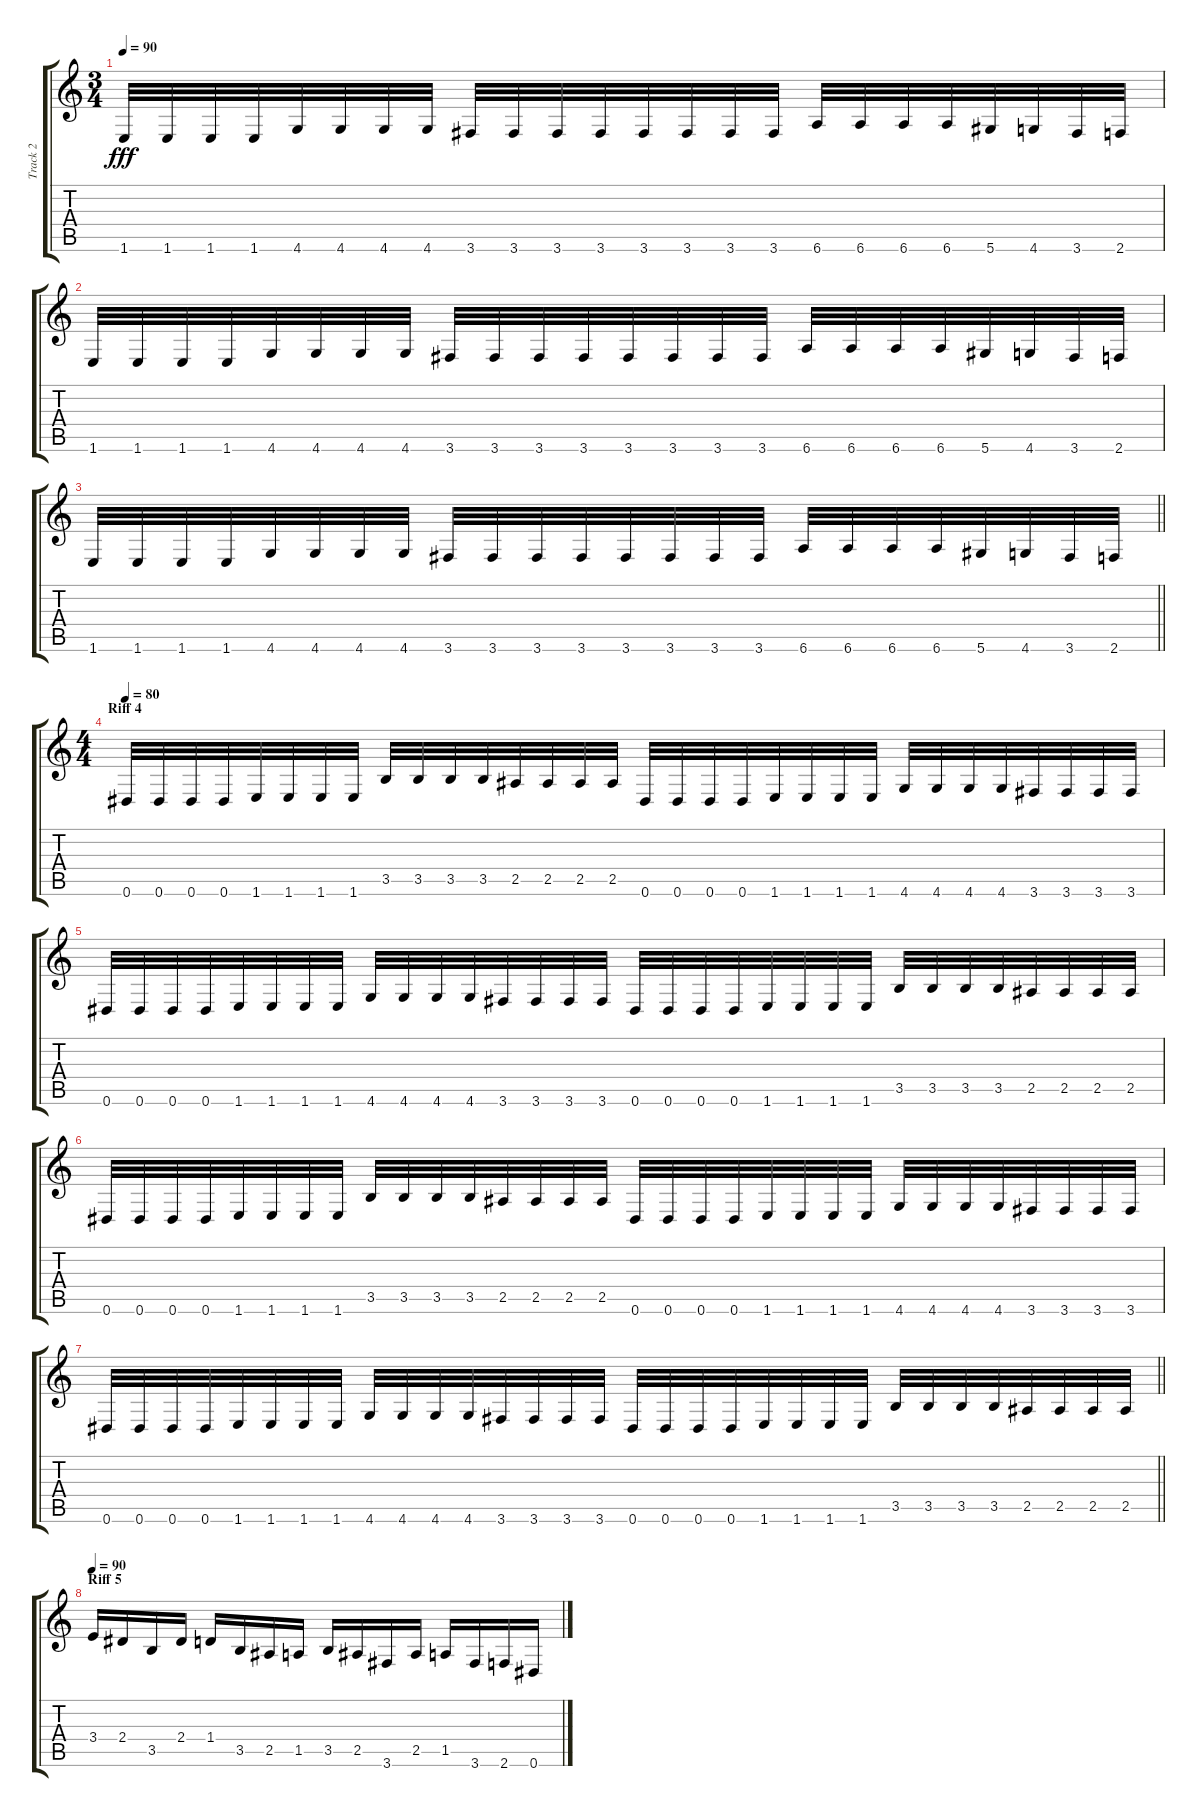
\track ("Track 2" "Track 2") {instrument distortionguitar}
\staff {score tabs}
\tuning (Eb4 Bb3 Gb3 Db3 Ab2 Eb2) {hide}
\ts (3 4)
\tempo 90
\clef g2
\ks c
1.6.32{dy fff} 1.6.32 1.6.32 1.6.32 4.6.32 4.6.32 4.6.32 4.6.32 3.6.32 3.6.32 3.6.32 3.6.32 3.6.32 3.6.32 3.6.32 3.6.32 6.6.32 6.6.32 6.6.32 6.6.32 5.6.32 4.6.32 3.6.32 2.6.32 |
1.6.32 1.6.32 1.6.32 1.6.32 4.6.32 4.6.32 4.6.32 4.6.32 3.6.32 3.6.32 3.6.32 3.6.32 3.6.32 3.6.32 3.6.32 3.6.32 6.6.32 6.6.32 6.6.32 6.6.32 5.6.32 4.6.32 3.6.32 2.6.32 |
\barLineRight lightlight
1.6.32 1.6.32 1.6.32 1.6.32 4.6.32 4.6.32 4.6.32 4.6.32 3.6.32 3.6.32 3.6.32 3.6.32 3.6.32 3.6.32 3.6.32 3.6.32 6.6.32 6.6.32 6.6.32 6.6.32 5.6.32 4.6.32 3.6.32 2.6.32 |
\ts (4 4)
\section ("" "Riff 4")
\tempo 80
0.6.32 0.6.32 0.6.32 0.6.32 1.6.32 1.6.32 1.6.32 1.6.32 3.5.32 3.5.32 3.5.32 3.5.32 2.5.32 2.5.32 2.5.32 2.5.32 0.6.32 0.6.32 0.6.32 0.6.32 1.6.32 1.6.32 1.6.32 1.6.32 4.6.32 4.6.32 4.6.32 4.6.32 3.6.32 3.6.32 3.6.32 3.6.32 |
0.6.32 0.6.32 0.6.32 0.6.32 1.6.32 1.6.32 1.6.32 1.6.32 4.6.32 4.6.32 4.6.32 4.6.32 3.6.32 3.6.32 3.6.32 3.6.32 0.6.32 0.6.32 0.6.32 0.6.32 1.6.32 1.6.32 1.6.32 1.6.32 3.5.32 3.5.32 3.5.32 3.5.32 2.5.32 2.5.32 2.5.32 2.5.32 |
0.6.32 0.6.32 0.6.32 0.6.32 1.6.32 1.6.32 1.6.32 1.6.32 3.5.32 3.5.32 3.5.32 3.5.32 2.5.32 2.5.32 2.5.32 2.5.32 0.6.32 0.6.32 0.6.32 0.6.32 1.6.32 1.6.32 1.6.32 1.6.32 4.6.32 4.6.32 4.6.32 4.6.32 3.6.32 3.6.32 3.6.32 3.6.32 |
\barLineRight lightlight
0.6.32 0.6.32 0.6.32 0.6.32 1.6.32 1.6.32 1.6.32 1.6.32 4.6.32 4.6.32 4.6.32 4.6.32 3.6.32 3.6.32 3.6.32 3.6.32 0.6.32 0.6.32 0.6.32 0.6.32 1.6.32 1.6.32 1.6.32 1.6.32 3.5.32 3.5.32 3.5.32 3.5.32 2.5.32 2.5.32 2.5.32 2.5.32 |
\section ("" "Riff 5")
\tempo 90
3.4.16 2.4.16 3.5.16 2.4.16 1.4.16 3.5.16 2.5.16 1.5.16 3.5.16 2.5.16 3.6.16 2.5.16 1.5.16 3.6.16 2.6.16 0.6.16
